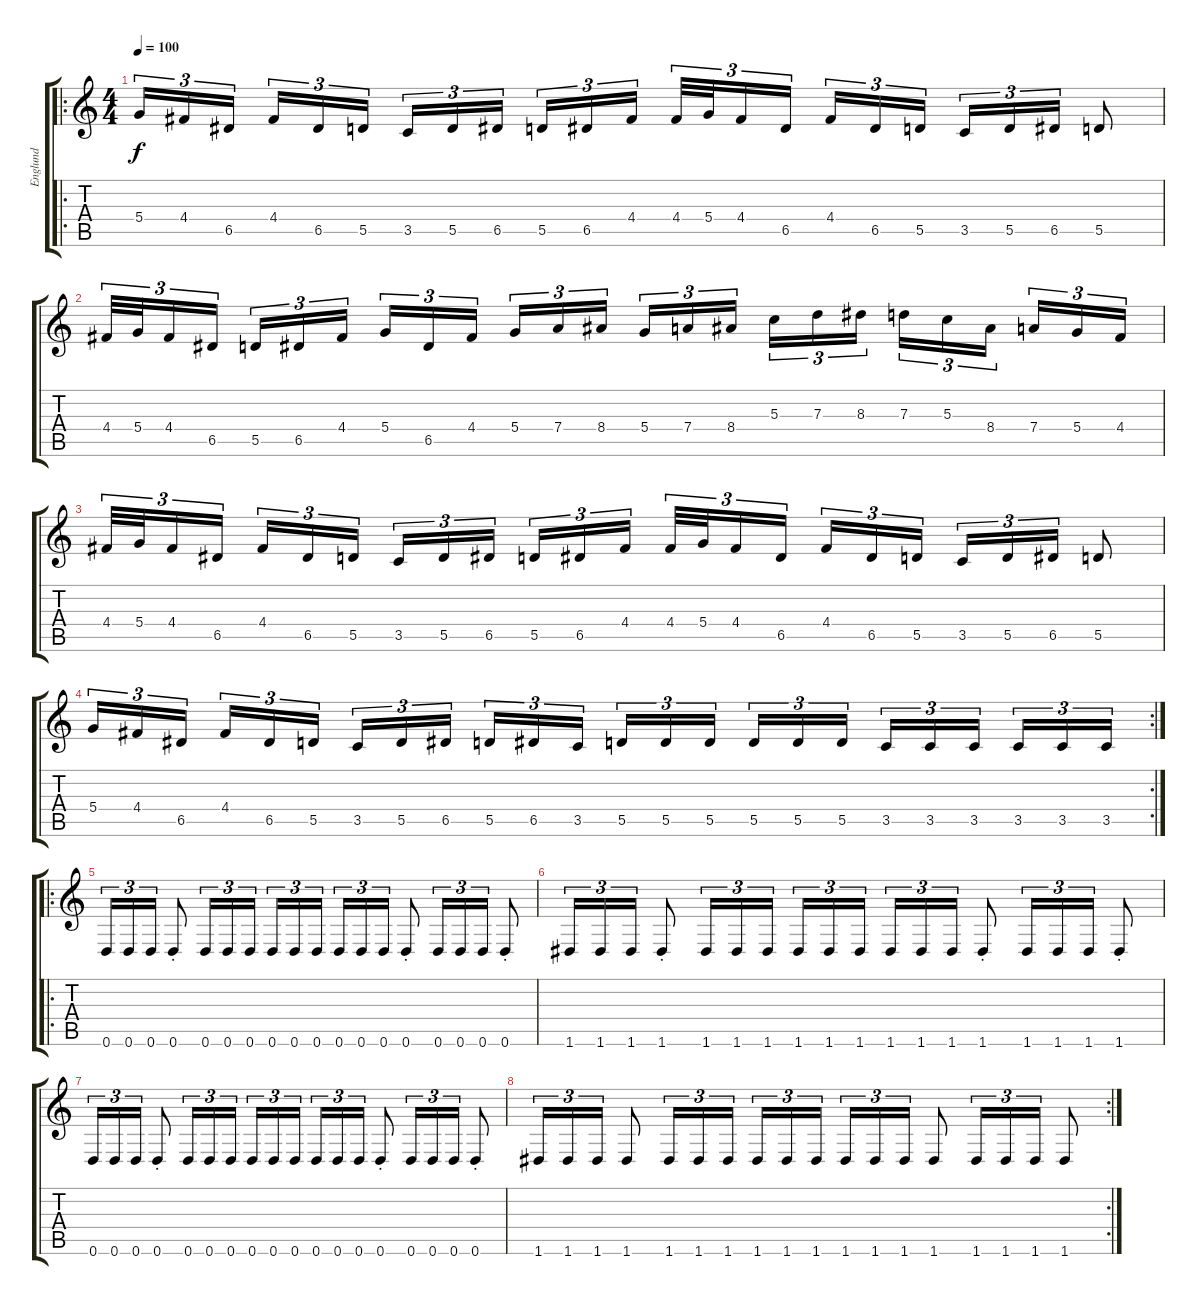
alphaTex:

\track ("Englund" "Englund") {instrument overdrivenguitar}
\staff {score tabs}
\tuning (E4 B3 G3 D3 A2 D2) {hide}
\ro
\ts (4 4)
\tempo 100
\clef g2
\ks c
5.4.16{tu (3 2) dy f instrument overdrivenguitar} 4.4.16{tu (3 2)} 6.5.16{tu (3 2)} 4.4.16{tu (3 2)} 6.5.16{tu (3 2)} 5.5.16{tu (3 2)} 3.5.16{tu (3 2)} 5.5.16{tu (3 2)} 6.5.16{tu (3 2)} 5.5.16{tu (3 2)} 6.5.16{tu (3 2)} 4.4.16{tu (3 2)} 4.4.32{tu (3 2)} 5.4.32{tu (3 2)} 4.4.16{tu (3 2)} 6.5.16{tu (3 2)} 4.4.16{tu (3 2)} 6.5.16{tu (3 2)} 5.5.16{tu (3 2)} 3.5.16{tu (3 2)} 5.5.16{tu (3 2)} 6.5.16{tu (3 2)} 5.5.8 |
4.4.32{tu (3 2)} 5.4.32{tu (3 2)} 4.4.16{tu (3 2)} 6.5.16{tu (3 2)} 5.5.16{tu (3 2)} 6.5.16{tu (3 2)} 4.4.16{tu (3 2)} 5.4.16{tu (3 2)} 6.5.16{tu (3 2)} 4.4.16{tu (3 2)} 5.4.16{tu (3 2)} 7.4.16{tu (3 2)} 8.4.16{tu (3 2)} 5.4.16{tu (3 2)} 7.4.16{tu (3 2)} 8.4.16{tu (3 2)} 5.3.16{tu (3 2)} 7.3.16{tu (3 2)} 8.3.16{tu (3 2)} 7.3.16{tu (3 2)} 5.3.16{tu (3 2)} 8.4.16{tu (3 2)} 7.4.16{tu (3 2)} 5.4.16{tu (3 2)} 4.4.16{tu (3 2)} |
4.4.32{tu (3 2)} 5.4.32{tu (3 2)} 4.4.16{tu (3 2)} 6.5.16{tu (3 2)} 4.4.16{tu (3 2)} 6.5.16{tu (3 2)} 5.5.16{tu (3 2)} 3.5.16{tu (3 2)} 5.5.16{tu (3 2)} 6.5.16{tu (3 2)} 5.5.16{tu (3 2)} 6.5.16{tu (3 2)} 4.4.16{tu (3 2)} 4.4.32{tu (3 2)} 5.4.32{tu (3 2)} 4.4.16{tu (3 2)} 6.5.16{tu (3 2)} 4.4.16{tu (3 2)} 6.5.16{tu (3 2)} 5.5.16{tu (3 2)} 3.5.16{tu (3 2)} 5.5.16{tu (3 2)} 6.5.16{tu (3 2)} 5.5.8 |
\rc 2
5.4.16{tu (3 2)} 4.4.16{tu (3 2)} 6.5.16{tu (3 2)} 4.4.16{tu (3 2)} 6.5.16{tu (3 2)} 5.5.16{tu (3 2)} 3.5.16{tu (3 2)} 5.5.16{tu (3 2)} 6.5.16{tu (3 2)} 5.5.16{tu (3 2)} 6.5.16{tu (3 2)} 3.5.16{tu (3 2)} 5.5.16{tu (3 2)} 5.5.16{tu (3 2)} 5.5.16{tu (3 2)} 5.5.16{tu (3 2)} 5.5.16{tu (3 2)} 5.5.16{tu (3 2)} 3.5.16{tu (3 2)} 3.5.16{tu (3 2)} 3.5.16{tu (3 2)} 3.5.16{tu (3 2)} 3.5.16{tu (3 2)} 3.5.16{tu (3 2)} |
\ro
0.6.16{tu (3 2)} 0.6.16{tu (3 2)} 0.6.16{tu (3 2)} 0.6{st}.8 0.6.16{tu (3 2)} 0.6.16{tu (3 2)} 0.6.16{tu (3 2)} 0.6.16{tu (3 2)} 0.6.16{tu (3 2)} 0.6.16{tu (3 2)} 0.6.16{tu (3 2)} 0.6.16{tu (3 2)} 0.6.16{tu (3 2)} 0.6{st}.8 0.6.16{tu (3 2)} 0.6.16{tu (3 2)} 0.6.16{tu (3 2)} 0.6{st}.8 |
1.6.16{tu (3 2)} 1.6.16{tu (3 2)} 1.6.16{tu (3 2)} 1.6{st}.8 1.6.16{tu (3 2)} 1.6.16{tu (3 2)} 1.6.16{tu (3 2)} 1.6.16{tu (3 2)} 1.6.16{tu (3 2)} 1.6.16{tu (3 2)} 1.6.16{tu (3 2)} 1.6.16{tu (3 2)} 1.6.16{tu (3 2)} 1.6{st}.8 1.6.16{tu (3 2)} 1.6.16{tu (3 2)} 1.6.16{tu (3 2)} 1.6{st}.8 |
0.6.16{tu (3 2)} 0.6.16{tu (3 2)} 0.6.16{tu (3 2)} 0.6{st}.8 0.6.16{tu (3 2)} 0.6.16{tu (3 2)} 0.6.16{tu (3 2)} 0.6.16{tu (3 2)} 0.6.16{tu (3 2)} 0.6.16{tu (3 2)} 0.6.16{tu (3 2)} 0.6.16{tu (3 2)} 0.6.16{tu (3 2)} 0.6{st}.8 0.6.16{tu (3 2)} 0.6.16{tu (3 2)} 0.6.16{tu (3 2)} 0.6{st}.8 |
\rc 2
1.6.16{tu (3 2)} 1.6.16{tu (3 2)} 1.6.16{tu (3 2)} 1.6.8 1.6.16{tu (3 2)} 1.6.16{tu (3 2)} 1.6.16{tu (3 2)} 1.6.16{tu (3 2)} 1.6.16{tu (3 2)} 1.6.16{tu (3 2)} 1.6.16{tu (3 2)} 1.6.16{tu (3 2)} 1.6.16{tu (3 2)} 1.6.8 1.6.16{tu (3 2)} 1.6.16{tu (3 2)} 1.6.16{tu (3 2)} 1.6.8
